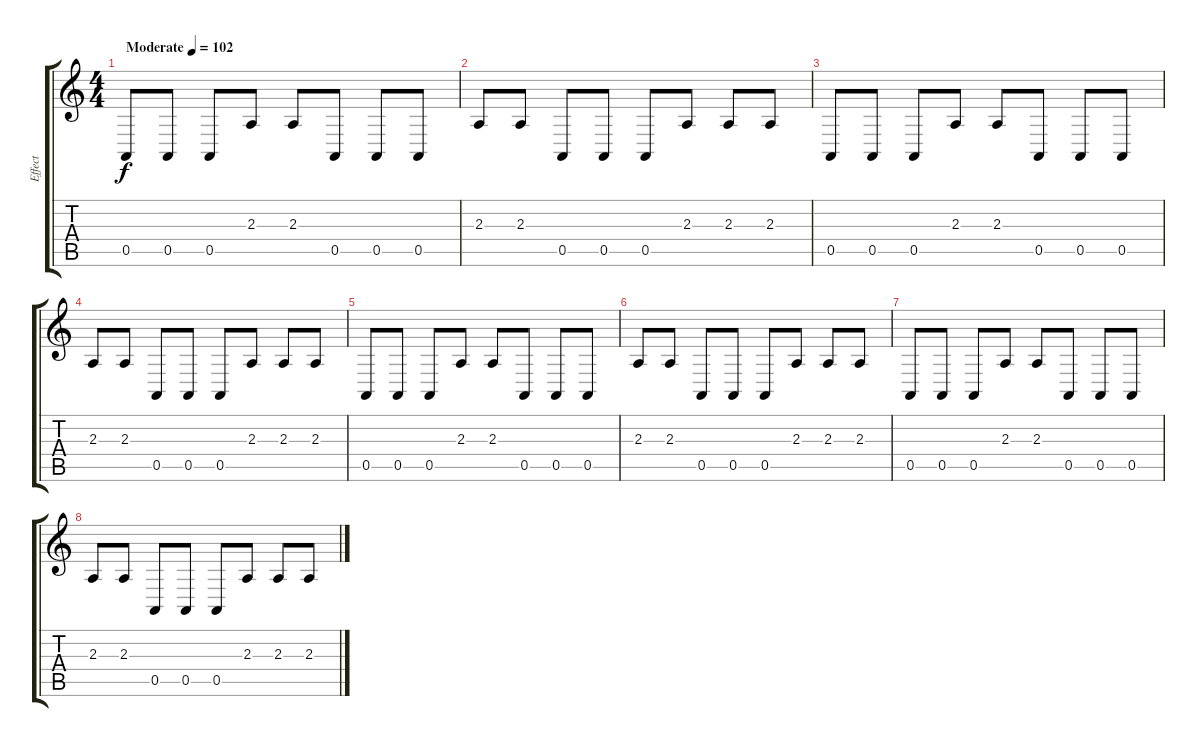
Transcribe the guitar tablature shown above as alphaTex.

\track ("Effect" "Effect") {instrument flute}
\staff {score tabs}
\tuning (E4 B3 G3 D3 A2 D2) {hide}
\ts (4 4)
\tempo (102 "Moderate")
\clef g2
\ks c
0.5.8{dy f instrument flute} 0.5.8 0.5.8 2.3.8 2.3.8 0.5.8 0.5.8 0.5.8 |
2.3.8 2.3.8 0.5.8 0.5.8 0.5.8 2.3.8 2.3.8 2.3.8 |
0.5.8 0.5.8 0.5.8 2.3.8 2.3.8 0.5.8 0.5.8 0.5.8 |
2.3.8 2.3.8 0.5.8 0.5.8 0.5.8 2.3.8 2.3.8 2.3.8 |
0.5.8 0.5.8 0.5.8 2.3.8 2.3.8 0.5.8 0.5.8 0.5.8 |
2.3.8 2.3.8 0.5.8 0.5.8 0.5.8 2.3.8 2.3.8 2.3.8 |
0.5.8 0.5.8 0.5.8 2.3.8 2.3.8 0.5.8 0.5.8 0.5.8 |
2.3.8 2.3.8 0.5.8 0.5.8 0.5.8 2.3.8 2.3.8 2.3.8
